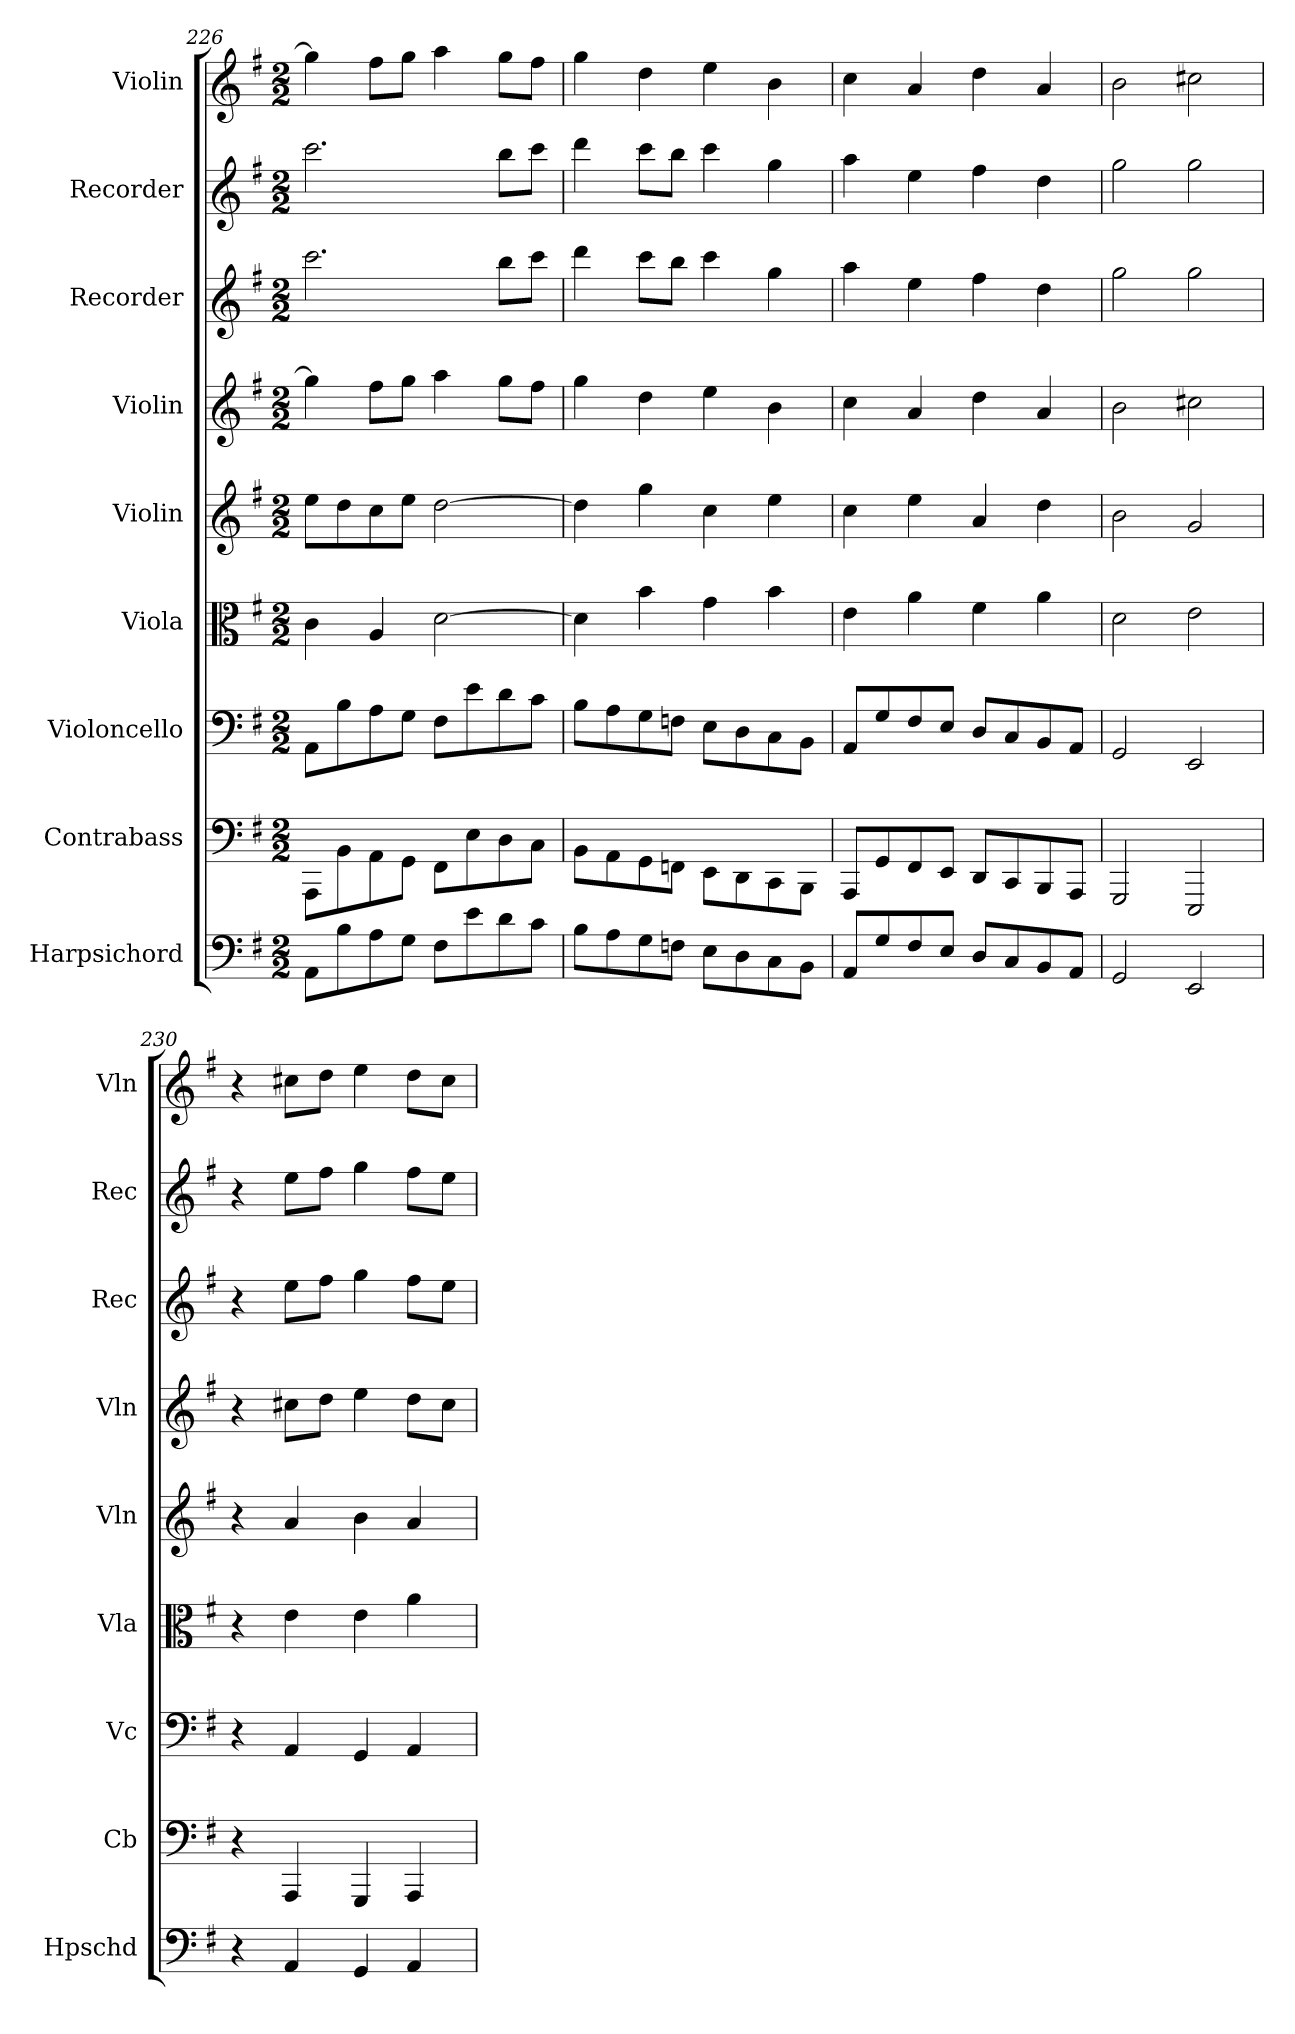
**kern	**kern	**kern	**kern	**kern	**kern	**kern	**kern	**kern
*part9	*part8	*part7	*part6	*part5	*part4	*part3	*part2	*part1
*staff9	*staff8	*staff7	*staff6	*staff5	*staff4	*staff3	*staff2	*staff1
*I"Harpsichord	*I"Contrabass	*I"Violoncello	*I"Viola	*I"Violin	*I"Violin	*I"Recorder	*I"Recorder	*I"Violin
*I'Hpschd	*I'Cb	*I'Vc	*I'Vla	*I'Vln	*I'Vln	*I'Rec	*I'Rec	*I'Vln
*clefF4	*clefF4	*clefF4	*clefC3	*clefG2	*clefG2	*clefG2	*clefG2	*clefG2
*	*ITrd7c12	*	*	*	*	*	*	*
*k[f#]	*k[f#]	*k[f#]	*k[f#]	*k[f#]	*k[f#]	*k[f#]	*k[f#]	*k[f#]
*G:	*G:	*G:	*G:	*G:	*G:	*G:	*G:	*G:
*M2/2	*M2/2	*M2/2	*M2/2	*M2/2	*M2/2	*M2/2	*M2/2	*M2/2
=226	=226	=226	=226	=226	=226	=226	=226	=226
8AA\L	8AAAA\L	8AA\L	4c\	8ee\L	4gg\]	2.ccc\	2.ccc\	4gg\]
8B\	8BBB\	8B\	.	8dd\	.	.	.	.
8A\	8AAA\	8A\	4A/	8cc\	8ff#\L	.	.	8ff#\L
8G\J	8GGG\J	8G\J	.	8ee\J	8gg\J	.	.	8gg\J
8F#\L	8FFF#\L	8F#\L	[2d\	[2dd\	4aa\	.	.	4aa\
8e\	8EE\	8e\	.	.	.	.	.	.
8d\	8DD\	8d\	.	.	8gg\L	8bb\L	8bb\L	8gg\L
8c\J	8CC\J	8c\J	.	.	8ff#\J	8ccc\J	8ccc\J	8ff#\J
=227	=227	=227	=227	=227	=227	=227	=227	=227
8B\L	8BBB\L	8B\L	4d\]	4dd\]	4gg\	4ddd\	4ddd\	4gg\
8A\	8AAA\	8A\	.	.	.	.	.	.
8G\	8GGG\	8G\	4b\	4gg\	4dd\	8ccc\L	8ccc\L	4dd\
8Fn\J	8FFFn\J	8Fn\J	.	.	.	8bb\J	8bb\J	.
8E\L	8EEE\L	8E\L	4g\	4cc\	4ee\	4ccc\	4ccc\	4ee\
8D\	8DDD\	8D\	.	.	.	.	.	.
8C\	8CCC\	8C\	4b\	4ee\	4b\	4gg\	4gg\	4b\
8BB\J	8BBBB\J	8BB\J	.	.	.	.	.	.
=228	=228	=228	=228	=228	=228	=228	=228	=228
8AA/L	8AAAA/L	8AA/L	4e\	4cc\	4cc\	4aa\	4aa\	4cc\
8G/	8GGG/	8G/	.	.	.	.	.	.
8F#/	8FFF#/	8F#/	4a\	4ee\	4a/	4ee\	4ee\	4a/
8E/J	8EEE/J	8E/J	.	.	.	.	.	.
8D/L	8DDD/L	8D/L	4f#\	4a/	4dd\	4ff#\	4ff#\	4dd\
8C/	8CCC/	8C/	.	.	.	.	.	.
8BB/	8BBBB/	8BB/	4a\	4dd\	4a/	4dd\	4dd\	4a/
8AA/J	8AAAA/J	8AA/J	.	.	.	.	.	.
=229	=229	=229	=229	=229	=229	=229	=229	=229
2GG/	2GGGG/	2GG/	2d\	2b\	2b\	2gg\	2gg\	2b\
2EE/	2EEEE/	2EE/	2e\	2g/	2cc#X\	2gg\	2gg\	2cc#X\
=230	=230	=230	=230	=230	=230	=230	=230	=230
4r	4r	4r	4r	4r	4r	4r	4r	4r
4AA/	4AAAA/	4AA/	4e\	4a/	8cc#X\L	8ee\L	8ee\L	8cc#X\L
.	.	.	.	.	8dd\J	8ff#\J	8ff#\J	8dd\J
4GG/	4GGGG/	4GG/	4e\	4b\	4ee\	4gg\	4gg\	4ee\
4AA/	4AAAA/	4AA/	4a\	4a/	8dd\L	8ff#\L	8ff#\L	8dd\L
.	.	.	.	.	8cc#\J	8ee\J	8ee\J	8cc#\J
=	=	=	=	=	=	=	=	=
*-	*-	*-	*-	*-	*-	*-	*-	*-
